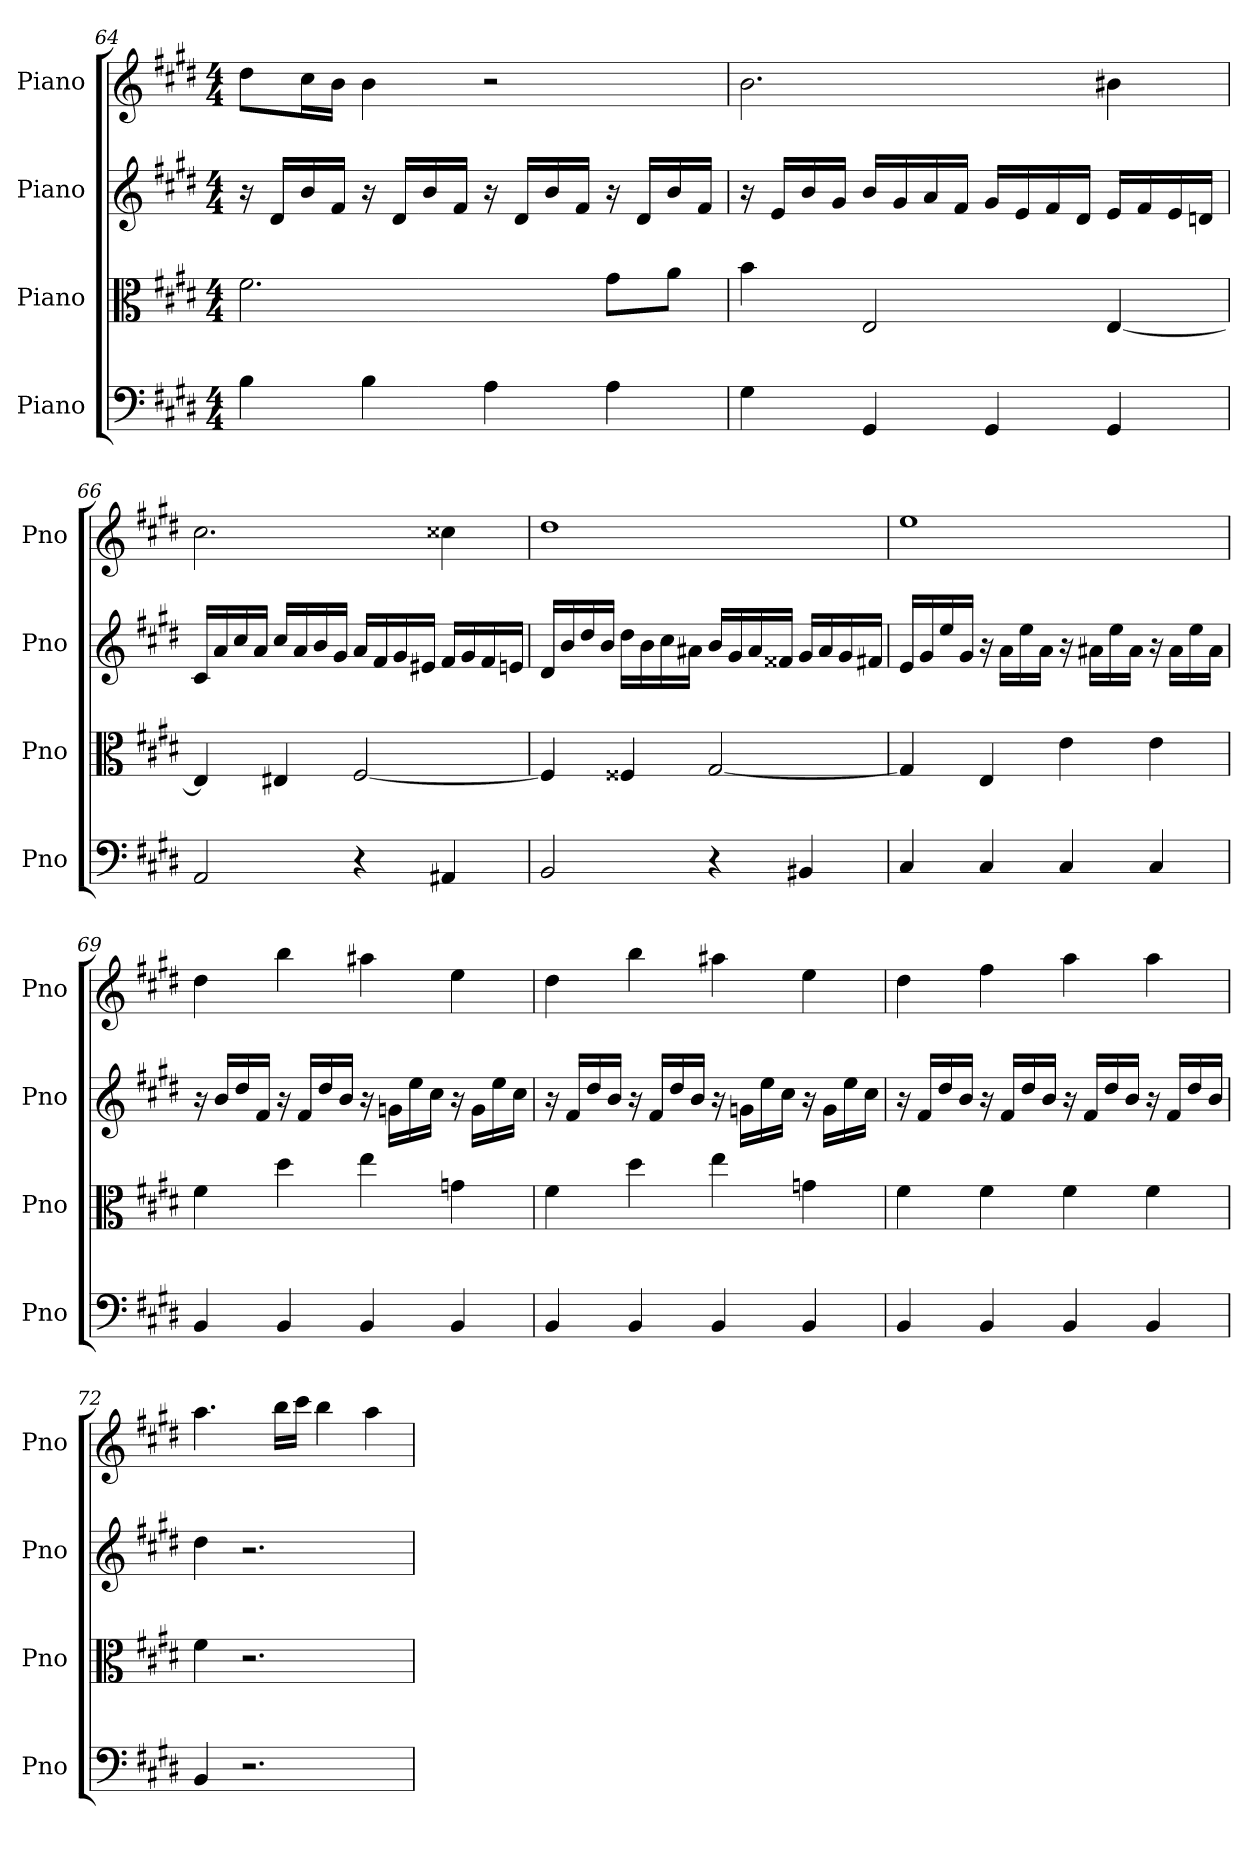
**kern	**kern	**kern	**kern
*part4	*part3	*part2	*part1
*staff4	*staff3	*staff2	*staff1
*I"Piano	*I"Piano	*I"Piano	*I"Piano
*I'Pno	*I'Pno	*I'Pno	*I'Pno
!!LO:PB:g=z
*clefF4	*clefC3	*clefG2	*clefG2
*k[f#c#g#d#]	*k[f#c#g#d#]	*k[f#c#g#d#]	*k[f#c#g#d#]
*M4/4	*M4/4	*M4/4	*M4/4
=64	=64	=64	=64
4B\	2.f#\	16r	8dd#\L
.	.	16d#/LL	.
.	.	16b/	16cc#\L
.	.	16f#/JJ	16b\JJ
4B\	.	16r	4b\
.	.	16d#/LL	.
.	.	16b/	.
.	.	16f#/JJ	.
4A\	.	16r	2r
.	.	16d#/LL	.
.	.	16b/	.
.	.	16f#/JJ	.
4A\	8g#\L	16r	.
.	.	16d#/LL	.
.	8a\J	16b/	.
.	.	16f#/JJ	.
=65	=65	=65	=65
4G#\	4b\	16r	2.b\
.	.	16e/LL	.
.	.	16b/	.
.	.	16g#/JJ	.
4GG#/	2E/	16b/LL	.
.	.	16g#/	.
.	.	16a/	.
.	.	16f#/JJ	.
4GG#/	.	16g#/LL	.
.	.	16e/	.
.	.	16f#/	.
.	.	16d#/JJ	.
4GG#/	[4E/	16e/LL	4b#X\
.	.	16f#/	.
.	.	16e/	.
.	.	16dn/JJ	.
!!LO:LB:g=z
=66	=66	=66	=66
2AA/	4E/]	16c#/LL	2.cc#\
.	.	16a/	.
.	.	16cc#/	.
.	.	16a/JJ	.
.	4E#X/	16cc#/LL	.
.	.	16a/	.
.	.	16b/	.
.	.	16g#/JJ	.
4r	[2F#/	16a/LL	.
.	.	16f#/	.
.	.	16g#/	.
.	.	16e#X/JJ	.
4AA#X/	.	16f#/LL	4cc##X\
.	.	16g#/	.
.	.	16f#/	.
.	.	16en/JJ	.
=67	=67	=67	=67
2BB/	4F#/]	16d#/LL	1dd#
.	.	16b/	.
.	.	16dd#/	.
.	.	16b/JJ	.
.	4F##X/	16dd#\LL	.
.	.	16b\	.
.	.	16cc#\	.
.	.	16a#X\JJ	.
4r	[2G#/	16b/LL	.
.	.	16g#/	.
.	.	16a#/	.
.	.	16f##X/JJ	.
4BB#X/	.	16g#/LL	.
.	.	16a#/	.
.	.	16g#/	.
.	.	16f#X/JJ	.
!!LO:LB:g=z
=68	=68	=68	=68
4C#/	4G#/]	16e/LL	1ee
.	.	16g#/	.
.	.	16ee/	.
.	.	16g#/JJ	.
4C#/	4E/	16r	.
.	.	16a\LL	.
.	.	16ee\	.
.	.	16a\JJ	.
4C#/	4e\	16r	.
.	.	16a#X\LL	.
.	.	16ee\	.
.	.	16a#\JJ	.
4C#/	4e\	16r	.
.	.	16a#\LL	.
.	.	16ee\	.
.	.	16a#\JJ	.
=69	=69	=69	=69
4BB/	4f#\	16r	4dd#\
.	.	16b/LL	.
.	.	16dd#/	.
.	.	16f#/JJ	.
4BB/	4dd#\	16r	4bb\
.	.	16f#/LL	.
.	.	16dd#/	.
.	.	16b/JJ	.
4BB/	4ee\	16r	4aa#X\
.	.	16gn\LL	.
.	.	16ee\	.
.	.	16cc#\JJ	.
4BB/	4gn\	16r	4ee\
.	.	16g\LL	.
.	.	16ee\	.
.	.	16cc#\JJ	.
!!LO:PB:g=z
=70	=70	=70	=70
4BB/	4f#\	16r	4dd#\
.	.	16f#/LL	.
.	.	16dd#/	.
.	.	16b/JJ	.
4BB/	4dd#\	16r	4bb\
.	.	16f#/LL	.
.	.	16dd#/	.
.	.	16b/JJ	.
4BB/	4ee\	16r	4aa#X\
.	.	16gn\LL	.
.	.	16ee\	.
.	.	16cc#\JJ	.
4BB/	4gn\	16r	4ee\
.	.	16g\LL	.
.	.	16ee\	.
.	.	16cc#\JJ	.
=71	=71	=71	=71
4BB/	4f#\	16r	4dd#\
.	.	16f#/LL	.
.	.	16dd#/	.
.	.	16b/JJ	.
4BB/	4f#\	16r	4ff#\
.	.	16f#/LL	.
.	.	16dd#/	.
.	.	16b/JJ	.
4BB/	4f#\	16r	4aa\
.	.	16f#/LL	.
.	.	16dd#/	.
.	.	16b/JJ	.
4BB/	4f#\	16r	4aa\
.	.	16f#/LL	.
.	.	16dd#/	.
.	.	16b/JJ	.
=72	=72	=72	=72
4BB/	4f#\	4dd#\	4.aa\
2.r	2.r	2.r	.
.	.	.	16bb\LL
.	.	.	16ccc#\JJ
.	.	.	4bb\
.	.	.	4aa\
=	=	=	=
*-	*-	*-	*-
